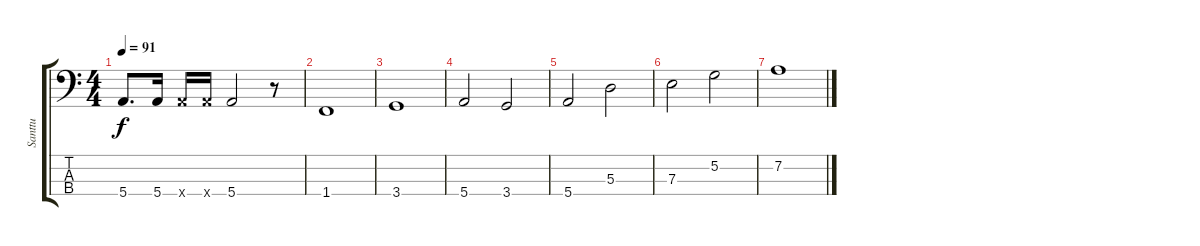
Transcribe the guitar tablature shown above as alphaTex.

\track ("Santtu" "Santtu") {instrument acousticbass}
\staff {score tabs}
\tuning (G2 D2 A1 E1) {hide}
\ts (4 4)
\tempo 91
\clef f4
\ks c
5.4.8{d dy f} 5.4.16 5.4{x}.16 5.4{x}.16 5.4.2 r.8 |
1.4.1 |
3.4.1 |
5.4.2 3.4.2 |
5.4.2 5.3.2 |
7.3.2 5.2.2 |
7.2.1
